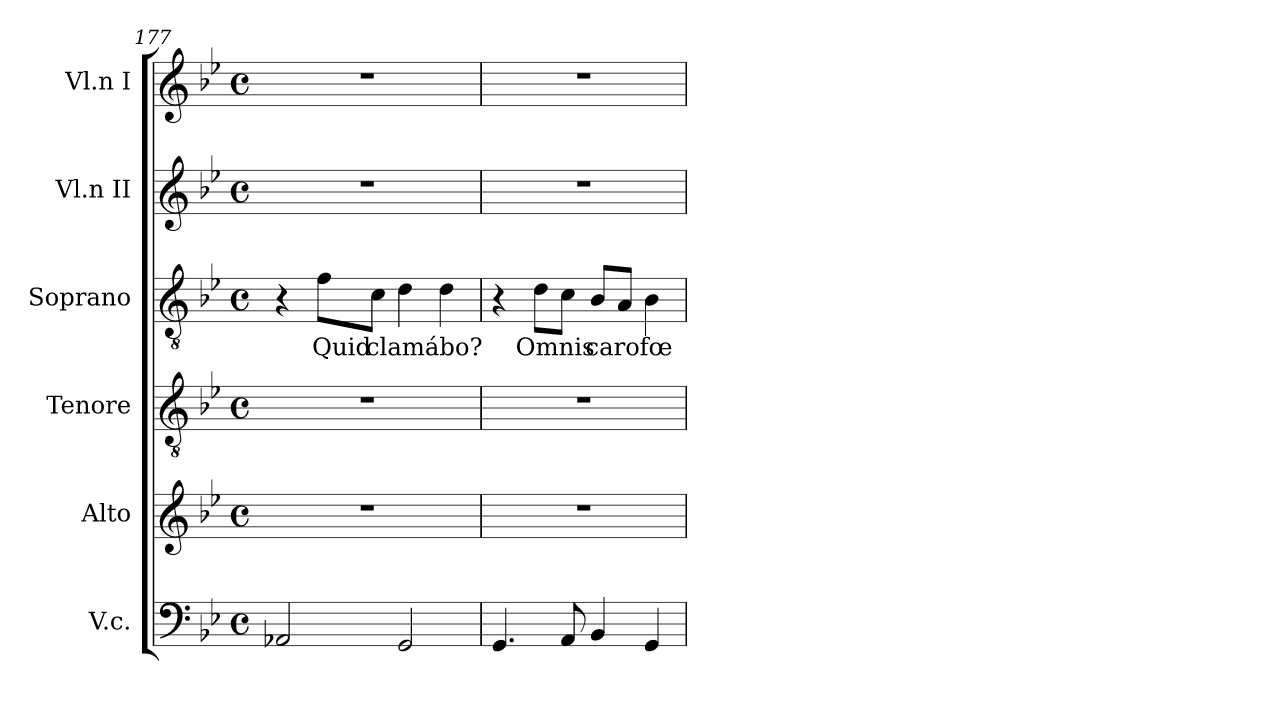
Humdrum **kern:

**kern	**kern	**kern	**kern	**text	**kern	**kern
*part6	*part5	*part4	*part3	*part3	*part2	*part1
*staff6	*staff5	*staff4	*staff3	*staff3	*staff2	*staff1
*I"V.c.	*I"Alto	*I"Tenore	*I"Soprano	*	*I"Vl.n II	*I"Vl.n I
*I'V.c.	*I'Alto	*I'Tenore	*I'Soprano	*	*I'Vl.n II	*I'Vl.n I
*clefF4	*clefG2	*clefGv2	*clefGv2	*	*clefG2	*clefG2
*k[b-e-]	*k[b-e-]	*k[b-e-]	*k[b-e-]	*	*k[b-e-]	*k[b-e-]
*B-:	*B-:	*B-:	*B-:	*	*B-:	*B-:
*M4/4	*M4/4	*M4/4	*M4/4	*	*M4/4	*M4/4
*met(c)	*met(c)	*met(c)	*met(c)	*	*met(c)	*met(c)
=177	=177	=177	=177	=177	=177	=177
2AA-X/	1r	1r	4r	.	1r	1r
!	!	!	!	!LO:LY:b	!	!
.	.	.	8f\L	Quid	.	.
!	!	!	!	!LO:LY:b	!	!
.	.	.	8c\J	clamábo?	.	.
2GG/	.	.	4d\	.	.	.
.	.	.	4d\	.	.	.
=178	=178	=178	=178	=178	=178	=178
4.GG/	1r	1r	4r	.	1r	1r
!	!	!	!	!LO:LY:b	!	!
.	.	.	8d\L	Omnis	.	.
8AA/	.	.	8c\J	.	.	.
!	!	!	!	!LO:LY:b	!	!
4BB-/	.	.	8B-/L	caro	.	.
.	.	.	8A/J	.	.	.
!	!	!	!	!LO:LY:b:rj	!	!
4GG/	.	.	4B-\	fœ	.	.
=	=	=	=	=	=	=
*-	*-	*-	*-	*-	*-	*-
